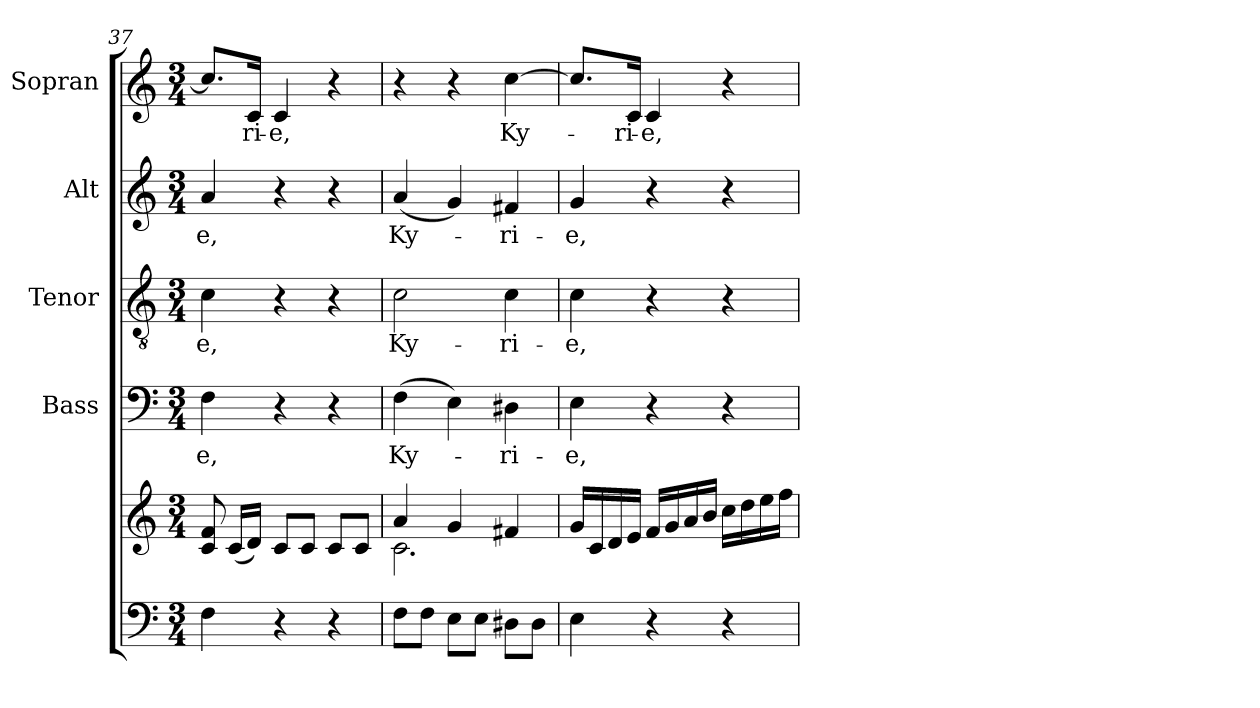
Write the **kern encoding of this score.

**kern	**kern	**kern	**text	**kern	**text	**kern	**text	**kern	**text
*part5	*part5	*part4	*part4	*part3	*part3	*part2	*part2	*part1	*part1
*staff6	*staff5	*staff4	*staff4	*staff3	*staff3	*staff2	*staff2	*staff1	*staff1
*	*	*I"Bass	*	*I"Tenor	*	*I"Alt	*	*I"Sopran	*
*	*	*I'B.	*	*I'T.	*	*I'A.	*	*I'S.	*
*clefF4	*clefG2	*clefF4	*	*clefGv2	*	*clefG2	*	*clefG2	*
*k[]	*k[]	*k[]	*	*k[]	*	*k[]	*	*k[]	*
*C:	*C:	*C:	*	*C:	*	*C:	*	*C:	*
*M3/4	*M3/4	*M3/4	*	*M3/4	*	*M3/4	*	*M3/4	*
=37	=37	=37	=37	=37	=37	=37	=37	=37	=37
!	!	!	!LO:LY:b	!	!LO:LY:b	!	!LO:LY:b	!	!
4F\	8c/ 8f/	4F\	-e,	4c\	-e,	4a/	-e,	8.cc/L]	.
.	(<16c/LL	.	.	.	.	.	.	.	.
!	!	!	!	!	!	!	!	!	!LO:LY:b
.	16d/JJ)	.	.	.	.	.	.	16c/Jk	-ri-
!	!	!	!	!	!	!	!	!	!LO:LY:b
4r	8c/L	4r	.	4r	.	4r	.	4c/	-e,
.	8c/J	.	.	.	.	.	.	.	.
4r	8c/L	4r	.	4r	.	4r	.	4r	.
.	8c/J	.	.	.	.	.	.	.	.
=38	=38	=38	=38	=38	=38	=38	=38	=38	=38
*	*^	*	*	*	*	*	*	*	*
!	!	!	!	!LO:LY:b	!	!LO:LY:b	!	!LO:LY:b	!	!
8F\L	4a/	2.c\	(>4F\	Ky-	2c\	Ky-	(<4a/	Ky-	4r	.
8F\J	.	.	.	.	.	.	.	.	.	.
8E\L	4g/	.	4E\)	.	.	.	4g/)	.	4r	.
8E\J	.	.	.	.	.	.	.	.	.	.
!	!	!	!	!LO:LY:b	!	!LO:LY:b	!	!LO:LY:b	!	!LO:LY:b
8D#X\L	4f#X/	.	4D#X\	-ri-	4c\	-ri-	4f#X/	-ri-	[4cc\	Ky-
8D#\J	.	.	.	.	.	.	.	.	.	.
*	*v	*v	*	*	*	*	*	*	*	*
!!LO:PB:g=z
=39	=39	=39	=39	=39	=39	=39	=39	=39	=39
!	!	!	!LO:LY:b	!	!LO:LY:b	!	!LO:LY:b	!	!
4E\	16g/LL	4E\	-e,	4c\	-e,	4g/	-e,	8.cc/L]	.
.	16c/	.	.	.	.	.	.	.	.
.	16d/	.	.	.	.	.	.	.	.
!	!	!	!	!	!	!	!	!	!LO:LY:b
.	16e/JJ	.	.	.	.	.	.	16c/Jk	-ri-
!	!	!	!	!	!	!	!	!	!LO:LY:b
4r	16f/LL	4r	.	4r	.	4r	.	4c/	-e,
.	16g/	.	.	.	.	.	.	.	.
.	16a/	.	.	.	.	.	.	.	.
.	16b/JJ	.	.	.	.	.	.	.	.
4r	16cc\LL	4r	.	4r	.	4r	.	4r	.
.	16dd\	.	.	.	.	.	.	.	.
.	16ee\	.	.	.	.	.	.	.	.
.	16ff\JJ	.	.	.	.	.	.	.	.
=	=	=	=	=	=	=	=	=	=
*-	*-	*-	*-	*-	*-	*-	*-	*-	*-
